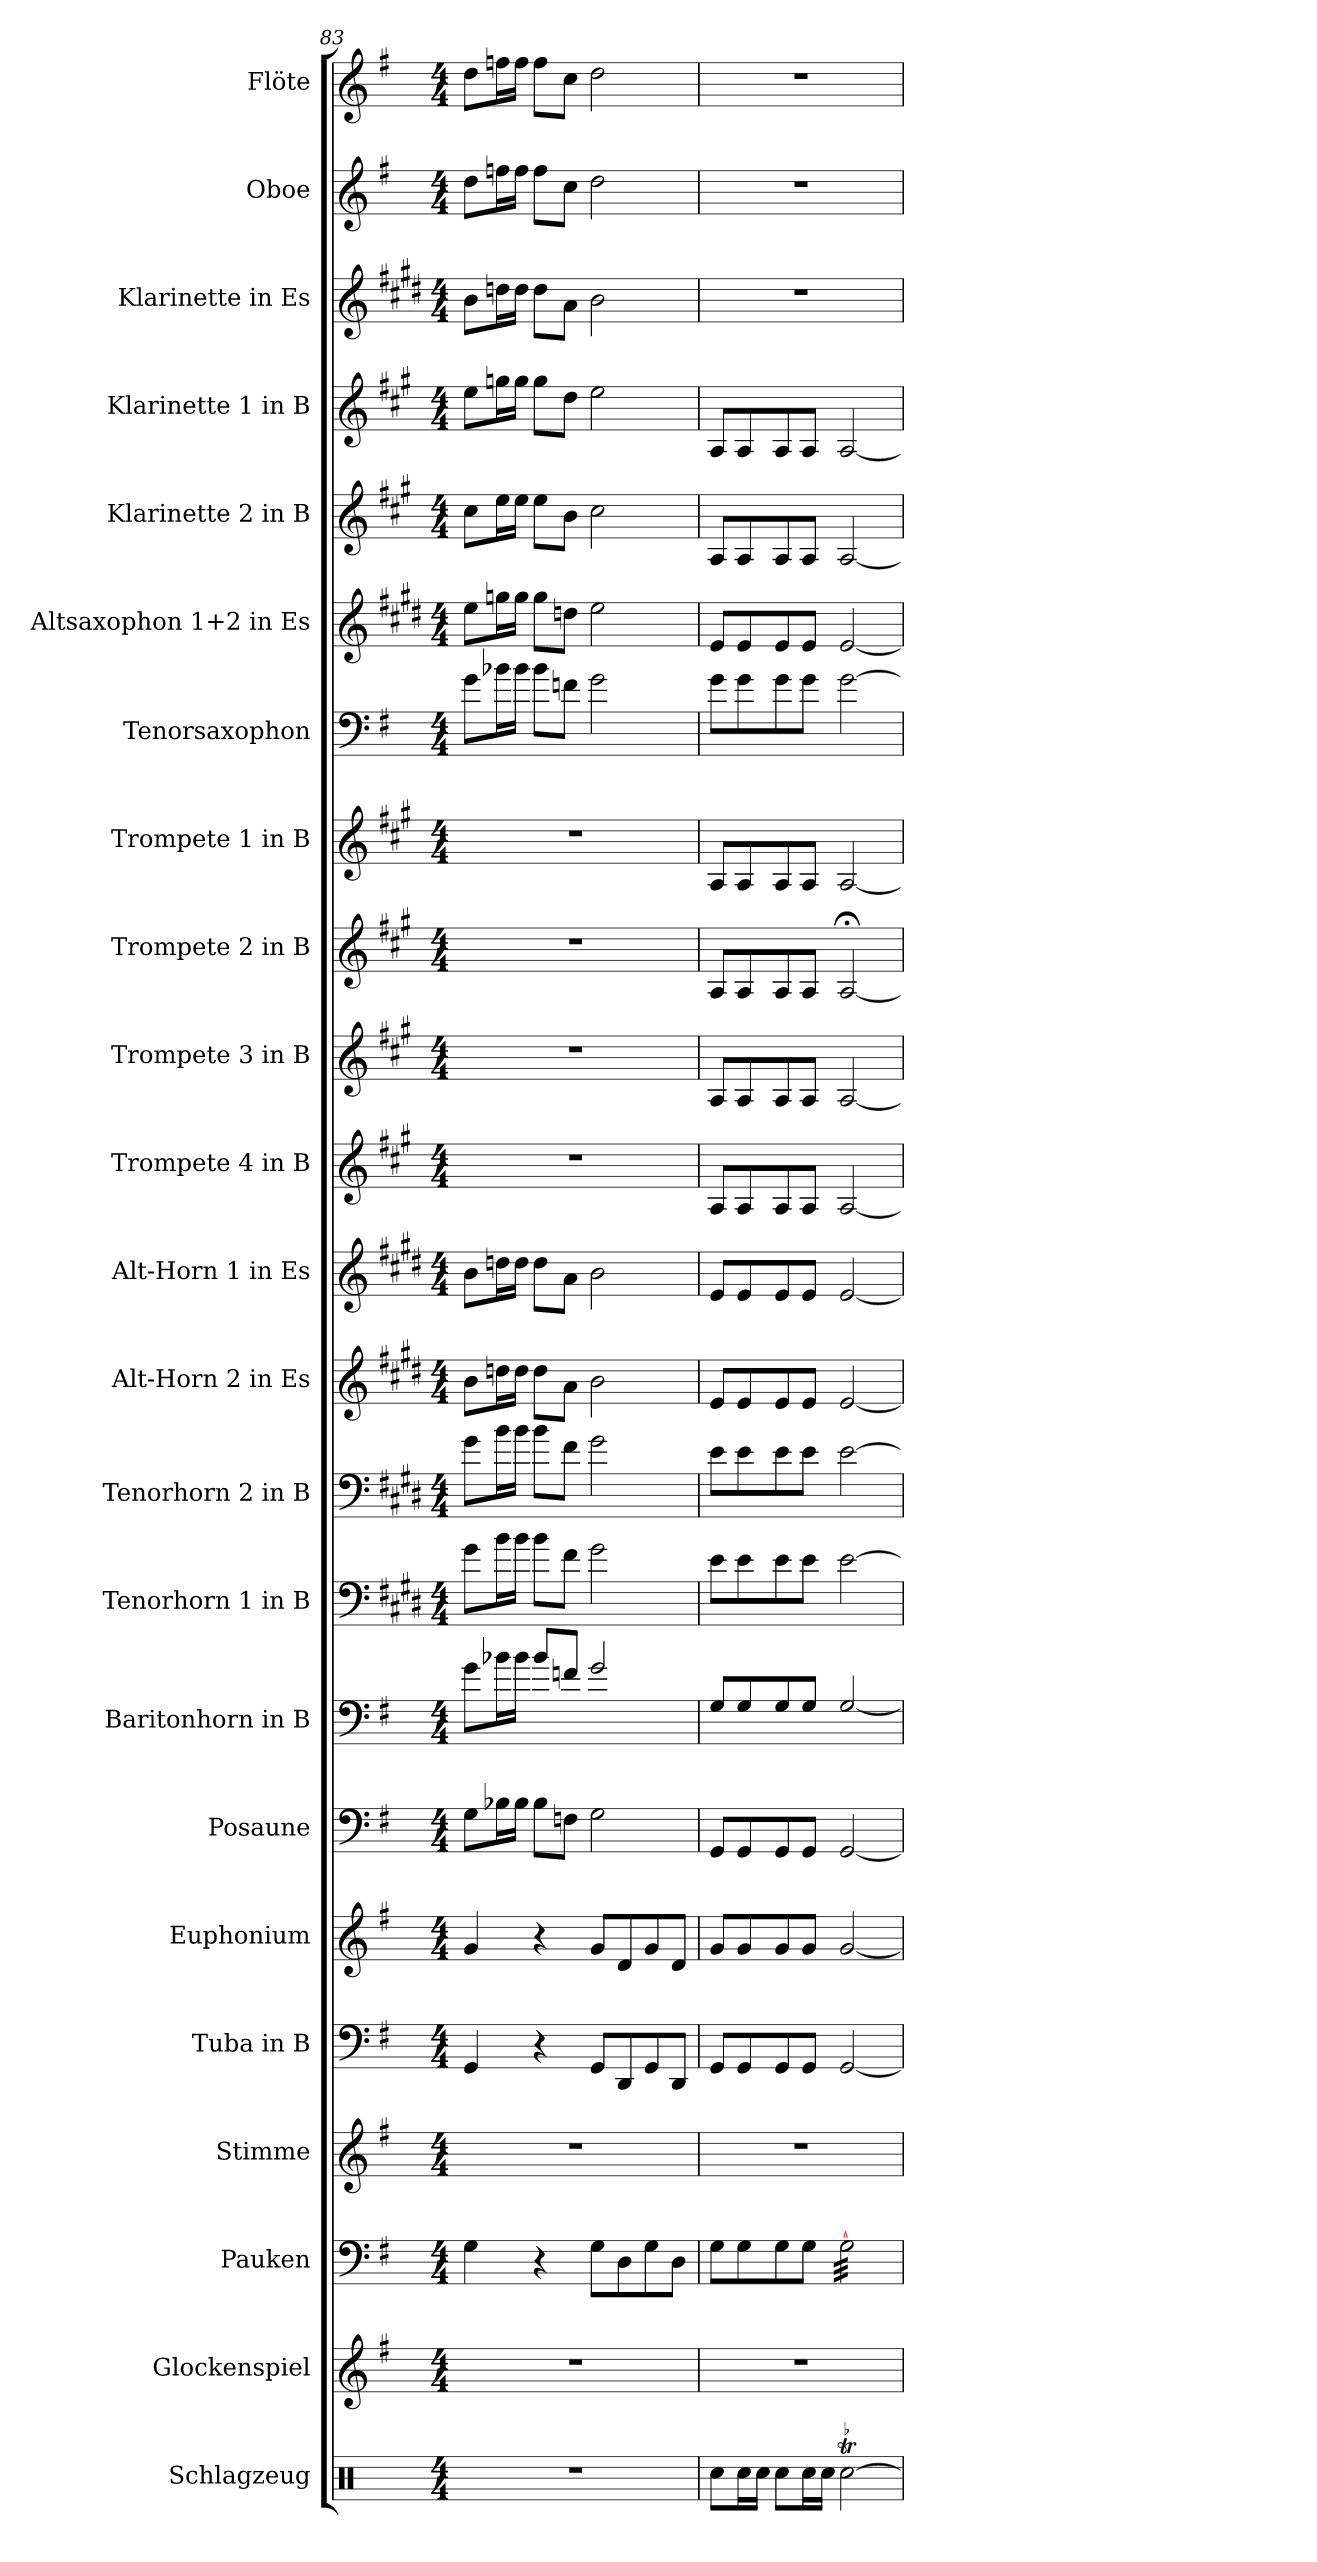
**kern	**kern	**kern	**kern	**kern	**kern	**kern	**kern	**kern	**kern	**kern	**kern	**kern	**kern	**kern	**kern	**kern	**kern	**kern	**kern	**kern	**kern	**kern
*part23	*part22	*part21	*part20	*part19	*part18	*part17	*part16	*part15	*part14	*part13	*part12	*part11	*part10	*part9	*part8	*part7	*part6	*part5	*part4	*part3	*part2	*part1
*staff23	*staff22	*staff21	*staff20	*staff19	*staff18	*staff17	*staff16	*staff15	*staff14	*staff13	*staff12	*staff11	*staff10	*staff9	*staff8	*staff7	*staff6	*staff5	*staff4	*staff3	*staff2	*staff1
*I"Schlagzeug	*I"Glockenspiel	*I"Pauken	*I"Stimme	*I"Tuba in B	*I"Euphonium	*I"Posaune	*I"Baritonhorn in B	*I"Tenorhorn  1 in B	*I"Tenorhorn 2 in B	*I"Alt-Horn 2 in Es	*I"Alt-Horn 1 in Es	*I"Trompete 4 in B	*I"Trompete 3 in B	*I"Trompete 2  in B	*I"Trompete 1 in B	*I"Tenorsaxophon	*I"Altsaxophon 1+2 in Es	*I"Klarinette 2  in B	*I"Klarinette 1 in B	*I"Klarinette in Es	*I"Oboe	*I"Flöte
*clefX	*clefG2	*clefF4	*clefG2	*clefF4	*clefG2	*clefF4	*clefF4	*clefF4	*clefF4	*clefG2	*clefG2	*clefG2	*clefG2	*clefG2	*clefG2	*clefF4	*clefG2	*clefG2	*clefG2	*clefG2	*clefG2	*clefG2
*	*ITrd-14c-24	*	*	*	*ITrd8c14	*	*ITrd8c14	*ITrd5c9	*ITrd5c9	*ITrd5c9	*ITrd5c9	*ITrd1c2	*ITrd1c2	*ITrd1c2	*ITrd1c2	*ITrd8c14	*ITrd5c9	*ITrd1c2	*ITrd1c2	*ITrd-2c-3	*	*
*k[]	*k[f#]	*k[f#]	*k[f#]	*k[f#]	*k[f#]	*k[f#]	*k[f#]	*k[f#]	*k[f#]	*k[f#]	*k[f#]	*k[f#]	*k[f#]	*k[f#]	*k[f#]	*k[f#]	*k[f#]	*k[f#]	*k[f#]	*k[f#]	*k[f#]	*k[f#]
*C:	*G:	*G:	*G:	*G:	*G:	*G:	*G:	*G:	*G:	*G:	*G:	*G:	*G:	*G:	*G:	*G:	*G:	*G:	*G:	*G:	*G:	*G:
*M4/4	*M4/4	*M4/4	*M4/4	*M4/4	*M4/4	*M4/4	*M4/4	*M4/4	*M4/4	*M4/4	*M4/4	*M4/4	*M4/4	*M4/4	*M4/4	*M4/4	*M4/4	*M4/4	*M4/4	*M4/4	*M4/4	*M4/4
=83	=83	=83	=83	=83	=83	=83	=83	=83	=83	=83	=83	=83	=83	=83	=83	=83	=83	=83	=83	=83	=83	=83
1r	1r	4Gi\	1r	4GGi/	4Gi/	8Gi\L	8Gi\L	8Bi\L	8Bi\L	8di\L	8di\L	1r	1r	1r	1r	8Gi\L	8gi\L	8bi\L	8ddi\L	8ddi\L	8ddi\L	8ddi\L
.	.	.	.	.	.	16B-Xi\L	16B-Xi\L	16di\L	16di\L	16fni\L	16fni\L	.	.	.	.	16B-Xi\L	16b-Xi\L	16ddi\L	16ffni\L	16ffni\L	16ffni\L	16ffni\L
.	.	.	.	.	.	16B-i\JJ	16B-i\JJ	16di\JJ	16di\JJ	16fi\JJ	16fi\JJ	.	.	.	.	16B-i\JJ	16b-i\JJ	16ddi\JJ	16ffi\JJ	16ffi\JJ	16ffi\JJ	16ffi\JJ
.	.	4r	.	4r	4r	8B-i\L	8B-i/L	8di\L	8di\L	8fi\L	8fi\L	.	.	.	.	8B-i\L	8b-i\L	8ddi\L	8ffi\L	8ffi\L	8ffi\L	8ffi\L
.	.	.	.	.	.	8Fni\J	8Fni/J	8Ai\J	8Ai\J	8ci\J	8ci\J	.	.	.	.	8Fni\J	8fni\J	8ai\J	8cci\J	8cci\J	8cci\J	8cci\J
.	.	8Gi\L	.	8GGi/L	8Gi/L	2Gi\	2Gi/	2Bi\	2Bi\	2di\	2di\	.	.	.	.	2Gi\	2gi\	2bi\	2ddi\	2ddi\	2ddi\	2ddi\
.	.	8Di\	.	8DDi/	8Di/	.	.	.	.	.	.	.	.	.	.	.	.	.	.	.	.	.
.	.	8Gi\	.	8GGi/	8Gi/	.	.	.	.	.	.	.	.	.	.	.	.	.	.	.	.	.
.	.	8Di\J	.	8DDi/J	8Di/J	.	.	.	.	.	.	.	.	.	.	.	.	.	.	.	.	.
=84	=84	=84	=84	=84	=84	=84	=84	=84	=84	=84	=84	=84	=84	=84	=84	=84	=84	=84	=84	=84	=84	=84
8Rcci\L	1r	8Gi\L	1r	8GGi/L	8Gi/L	8GGi/L	8GGi/L	8Gi\L	8Gi\L	8Gi/L	8Gi/L	8Gi/L	8Gi/L	8Gi/L	8Gi/L	8Gi\L	8Gi/L	8Gi/L	8Gi/L	1r	1r	1r
16Rcci\L	.	8Gi\	.	8GGi/	8Gi/	8GGi/	8GGi/	8Gi\	8Gi\	8Gi/	8Gi/	8Gi/	8Gi/	8Gi/	8Gi/	8Gi\	8Gi/	8Gi/	8Gi/	.	.	.
16Rcci\JJ	.	.	.	.	.	.	.	.	.	.	.	.	.	.	.	.	.	.	.	.	.	.
8Rcci\L	.	8Gi\	.	8GGi/	8Gi/	8GGi/	8GGi/	8Gi\	8Gi\	8Gi/	8Gi/	8Gi/	8Gi/	8Gi/	8Gi/	8Gi\	8Gi/	8Gi/	8Gi/	.	.	.
16Rcci\L	.	8Gi\J	.	8GGi/J	8Gi/J	8GGi/J	8GGi/J	8Gi\J	8Gi\J	8Gi/J	8Gi/J	8Gi/J	8Gi/J	8Gi/J	8Gi/J	8Gi\J	8Gi/J	8Gi/J	8Gi/J	.	.	.
16Rcci\JJ	.	.	.	.	.	.	.	.	.	.	.	.	.	.	.	.	.	.	.	.	.	.
*	*	*tremolo	*	*	*	*	*	*	*	*	*	*	*	*	*	*	*	*	*	*	*	*
[>2Rccti\	.	[>32Gi\LLL	.	[<2GGi/	[<2Gi/	[<2GGi/	[<2GGi/	[>2Gi\	[>2Gi\	[<2Gi/	[<2Gi/	[<2Gi/	[<2Gi/	[<2G;i/	[<2Gi/	[>2Gi\	[<2Gi/	[<2Gi/	[<2Gi/	.	.	.
.	.	32Gi\	.	.	.	.	.	.	.	.	.	.	.	.	.	.	.	.	.	.	.	.
.	.	32Gi\	.	.	.	.	.	.	.	.	.	.	.	.	.	.	.	.	.	.	.	.
.	.	32Gi\	.	.	.	.	.	.	.	.	.	.	.	.	.	.	.	.	.	.	.	.
.	.	32Gi\	.	.	.	.	.	.	.	.	.	.	.	.	.	.	.	.	.	.	.	.
.	.	32Gi\	.	.	.	.	.	.	.	.	.	.	.	.	.	.	.	.	.	.	.	.
.	.	32Gi\	.	.	.	.	.	.	.	.	.	.	.	.	.	.	.	.	.	.	.	.
.	.	32Gi\	.	.	.	.	.	.	.	.	.	.	.	.	.	.	.	.	.	.	.	.
.	.	32Gi\	.	.	.	.	.	.	.	.	.	.	.	.	.	.	.	.	.	.	.	.
.	.	32Gi\	.	.	.	.	.	.	.	.	.	.	.	.	.	.	.	.	.	.	.	.
.	.	32Gi\	.	.	.	.	.	.	.	.	.	.	.	.	.	.	.	.	.	.	.	.
.	.	32Gi\	.	.	.	.	.	.	.	.	.	.	.	.	.	.	.	.	.	.	.	.
.	.	32Gi\	.	.	.	.	.	.	.	.	.	.	.	.	.	.	.	.	.	.	.	.
.	.	32Gi\	.	.	.	.	.	.	.	.	.	.	.	.	.	.	.	.	.	.	.	.
.	.	32Gi\	.	.	.	.	.	.	.	.	.	.	.	.	.	.	.	.	.	.	.	.
.	.	32Gi\JJJ	.	.	.	.	.	.	.	.	.	.	.	.	.	.	.	.	.	.	.	.
*	*	*Xtremolo	*	*	*	*	*	*	*	*	*	*	*	*	*	*	*	*	*	*	*	*
=	=	=	=	=	=	=	=	=	=	=	=	=	=	=	=	=	=	=	=	=	=	=
*-	*-	*-	*-	*-	*-	*-	*-	*-	*-	*-	*-	*-	*-	*-	*-	*-	*-	*-	*-	*-	*-	*-
